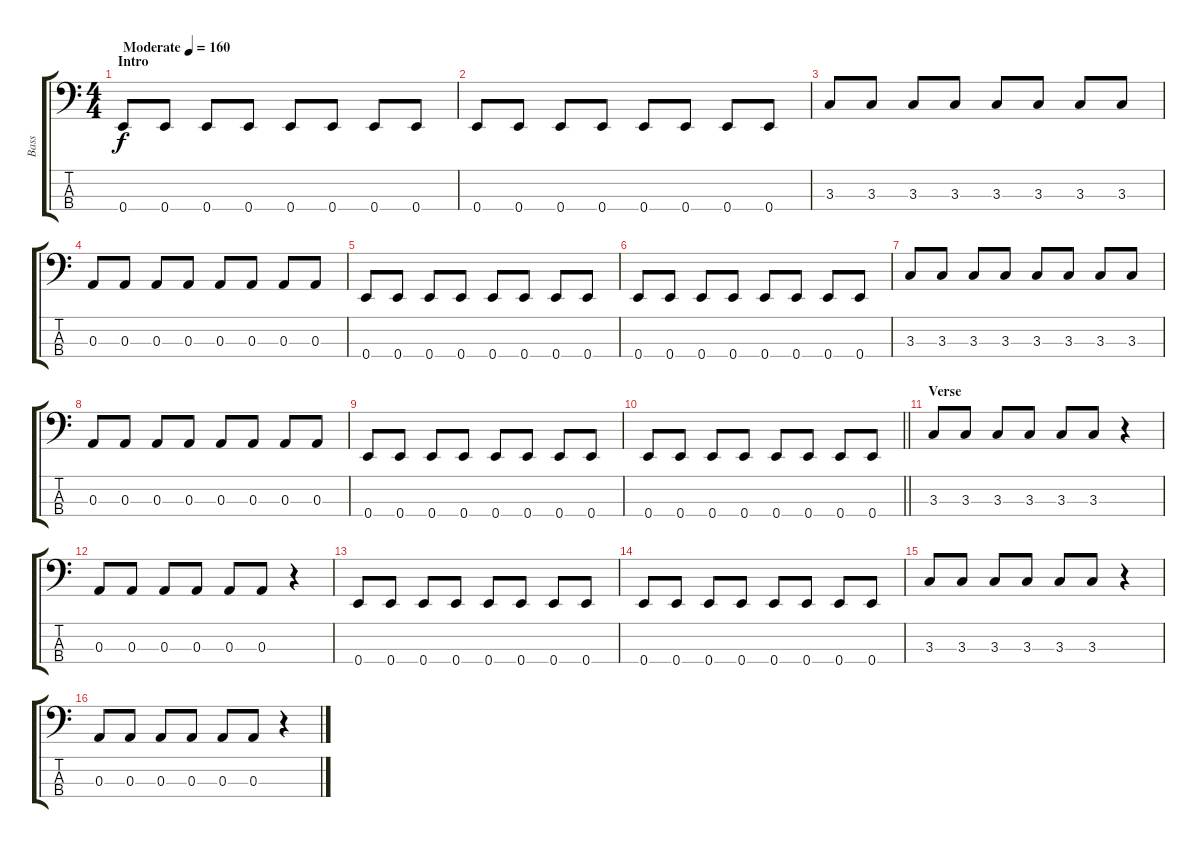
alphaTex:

\track ("Bass" "Bass") {instrument electricbassfinger}
\staff {score tabs}
\tuning (G2 D2 A1 E1) {hide}
\ts (4 4)
\section ("" "Intro")
\tempo (160 "Moderate")
\clef f4
\ks c
0.4.8{dy f instrument electricbassfinger} 0.4.8 0.4.8 0.4.8 0.4.8 0.4.8 0.4.8 0.4.8 |
0.4.8 0.4.8 0.4.8 0.4.8 0.4.8 0.4.8 0.4.8 0.4.8 |
3.3.8 3.3.8 3.3.8 3.3.8 3.3.8 3.3.8 3.3.8 3.3.8 |
0.3.8 0.3.8 0.3.8 0.3.8 0.3.8 0.3.8 0.3.8 0.3.8 |
0.4.8 0.4.8 0.4.8 0.4.8 0.4.8 0.4.8 0.4.8 0.4.8 |
0.4.8 0.4.8 0.4.8 0.4.8 0.4.8 0.4.8 0.4.8 0.4.8 |
3.3.8 3.3.8 3.3.8 3.3.8 3.3.8 3.3.8 3.3.8 3.3.8 |
0.3.8 0.3.8 0.3.8 0.3.8 0.3.8 0.3.8 0.3.8 0.3.8 |
0.4.8 0.4.8 0.4.8 0.4.8 0.4.8 0.4.8 0.4.8 0.4.8 |
\barLineRight lightlight
0.4.8 0.4.8 0.4.8 0.4.8 0.4.8 0.4.8 0.4.8 0.4.8 |
\section ("" "Verse")
3.3.8 3.3.8 3.3.8 3.3.8 3.3.8 3.3.8 r.4 |
0.3.8 0.3.8 0.3.8 0.3.8 0.3.8 0.3.8 r.4 |
0.4.8 0.4.8 0.4.8 0.4.8 0.4.8 0.4.8 0.4.8 0.4.8 |
0.4.8 0.4.8 0.4.8 0.4.8 0.4.8 0.4.8 0.4.8 0.4.8 |
3.3.8 3.3.8 3.3.8 3.3.8 3.3.8 3.3.8 r.4 |
0.3.8 0.3.8 0.3.8 0.3.8 0.3.8 0.3.8 r.4
